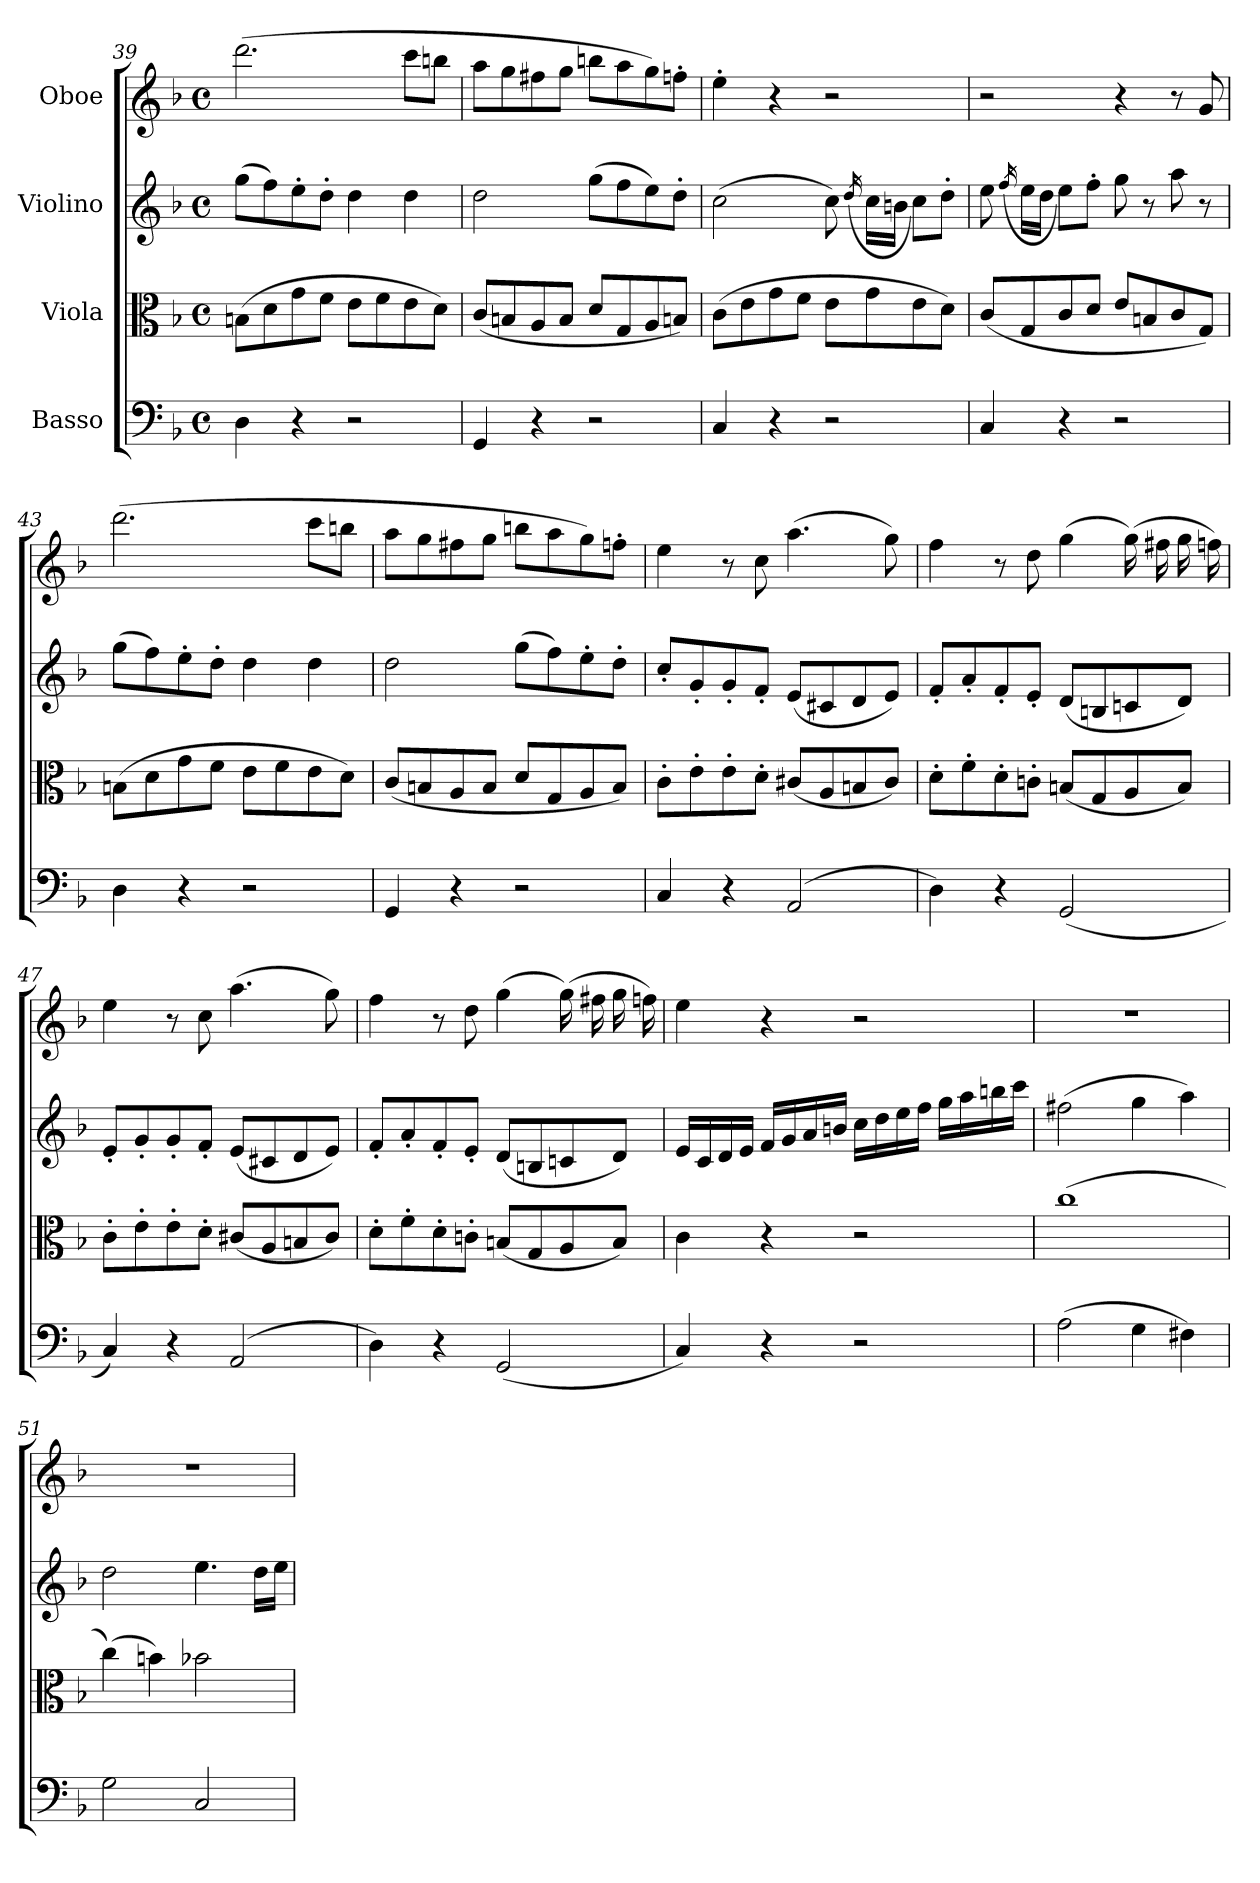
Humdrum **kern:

**kern	**kern	**kern	**kern
*part4	*part3	*part2	*part1
*staff4	*staff3	*staff2	*staff1
*I"Basso	*I"Viola	*I"Violino	*I"Oboe
*clefF4	*clefC3	*clefG2	*clefG2
*k[b-]	*k[b-]	*k[b-]	*k[b-]
*F:	*F:	*F:	*F:
*M4/4	*M4/4	*M4/4	*M4/4
*met(c)	*met(c)	*met(c)	*met(c)
=39	=39	=39	=39
4Di\	(8Bni\L	(8ggi\L	(2.dddi\
.	8di\	8ffi\)	.
4r	8gi\	8ee'i\	.
.	8fi\J	8dd'i\J	.
2r	8ei\L	4ddi\	.
.	8fi\	.	.
.	8ei\	4ddi\	8ccci\L
.	8di\J)	.	8bbni\J
!!LO:LB:g=z
=40	=40	=40	=40
4GGi/	(8ci/L	2ddi\	8aai\L
.	8Bni/	.	8ggi\
4r	8Ai/	.	8ff#Xi\
.	8Bi/J	.	8ggi\J
2r	8di/L	(8ggi\L	8bbni\L
.	8Gi/	8ffi\	8aai\
.	8Ai/	8eei\)	8ggi\)
.	8Bni/J)	8dd'i\J	8ffn'i\J
=41	=41	=41	=41
4Ci/	(8ci\L	(2cci\	4ee'i\
.	8ei\	.	.
4r	8gi\	.	4r
.	8fi\J	.	.
2r	8ei\L	8cci\)	2r
.	.	(16qddi/L	.
.	8gi\	16cci\L	.
.	.	16bni\J	.
.	8ei\	8cci\L)	.
.	8di\J)	8dd'i\J	.
=42	=42	=42	=42
4Ci/	(8ci/L	8eei\	2r
.	.	(16qffi/L	.
.	8Gi/	16eei\L	.
.	.	16ddi\J	.
4r	8ci/	8eei\L)	.
.	8di/J	8ff'i\J	.
2r	8ei/L	8ggi\L	4r
.	8Bni/	8r	.
.	8ci/	8aai\L	8r
.	8Gi/J)	8r	8gi/L
=43	=43	=43	=43
4Di\	(8Bni\L	(8ggi\L	(2.dddi\
.	8di\	8ffi\)	.
4r	8gi\	8ee'i\	.
.	8fi\J	8dd'i\J	.
2r	8ei\L	4ddi\	.
.	8fi\	.	.
.	8ei\	4ddi\	8ccci\L
.	8di\J)	.	8bbni\J
=44	=44	=44	=44
4GGi/	(8ci/L	2ddi\	8aai\L
.	8Bni/	.	8ggi\
4r	8Ai/	.	8ff#Xi\
.	8Bi/J	.	8ggi\J
2r	8di/L	(8ggi\L	8bbni\L
.	8Gi/	8ffi\)	8aai\
.	8Ai/	8ee'i\	8ggi\)
.	8Bi/J)	8dd'i\J	8ffn'i\J
=45	=45	=45	=45
4Ci/	8c'i\L	8cc'i/L	4eei\
.	8e'i\	8g'i/	.
4r	8e'i\	8g'i/	8r
.	8d'i\J	8f'i/J	8cci\L
(2AAi/	(8c#Xi/L	(8ei/L	(4.aai\
.	8Ai/	8c#Xi/	.
.	8Bni/	8di/	.
.	8c#i/J)	8ei/J)	8ggi\L)
!!LO:LB:g=z
=46	=46	=46	=46
4Di\)	8d'i\L	8f'i/L	4ffi\
.	8f'i\	8a'i/	.
4r	8d'i\	8f'i/	8r
.	8cn'i\J	8e'i/J	8ddi\L
(2GGi/	(8Bni/L	(8di/L	(4ggi\
.	8Gi/	8Bni/	.
.	8Ai/	8cni/	(16ggi\L)
.	.	.	16ff#Xi\
.	8Bi/J)	8di/J)	16ggi\
.	.	.	16ffni\J)
=47	=47	=47	=47
4Ci/)	8c'i\L	8e'i/L	4eei\
.	8e'i\	8g'i/	.
4r	8e'i\	8g'i/	8r
.	8d'i\J	8f'i/J	8cci\L
(2AAi/	(8c#Xi/L	(8ei/L	(4.aai\
.	8Ai/	8c#Xi/	.
.	8Bni/	8di/	.
.	8c#i/J)	8ei/J)	8ggi\L)
=48	=48	=48	=48
4Di\)	8d'i\L	8f'i/L	4ffi\
.	8f'i\	8a'i/	.
4r	8d'i\	8f'i/	8r
.	8cn'i\J	8e'i/J	8ddi\L
(2GGi/	(8Bni/L	(8di/L	(4ggi\
.	8Gi/	8Bni/	.
.	8Ai/	8cni/	(16ggi\L)
.	.	.	16ff#Xi\
.	8Bi/J)	8di/J)	16ggi\
.	.	.	16ffni\J)
=49	=49	=49	=49
4Ci/)	4ci\	16ei/L	4eei\
.	.	16ci/	.
.	.	16di/	.
.	.	16ei/J	.
4r	4r	16fi/L	4r
.	.	16gi/	.
.	.	16ai/	.
.	.	16bni/J	.
2r	2r	16cci\L	2r
.	.	16ddi\	.
.	.	16eei\	.
.	.	16ffi\J	.
.	.	16ggi\L	.
.	.	16aai\	.
.	.	16bbni\	.
.	.	16ccci\J	.
=50	=50	=50	=50
(2Ai\	(1cci\	(2ff#Xi\	1r
4Gi\	.	4ggi\	.
4F#Xi\)	.	4aai\)	.
=51	=51	=51	=51
2Gi\	(4cci\)	2ddi\	1r
.	4bni\)	.	.
2Ci/	2b-Xi\	4.eei\	.
.	.	16ddi\L	.
.	.	16eei\J	.
=	=	=	=
*-	*-	*-	*-
